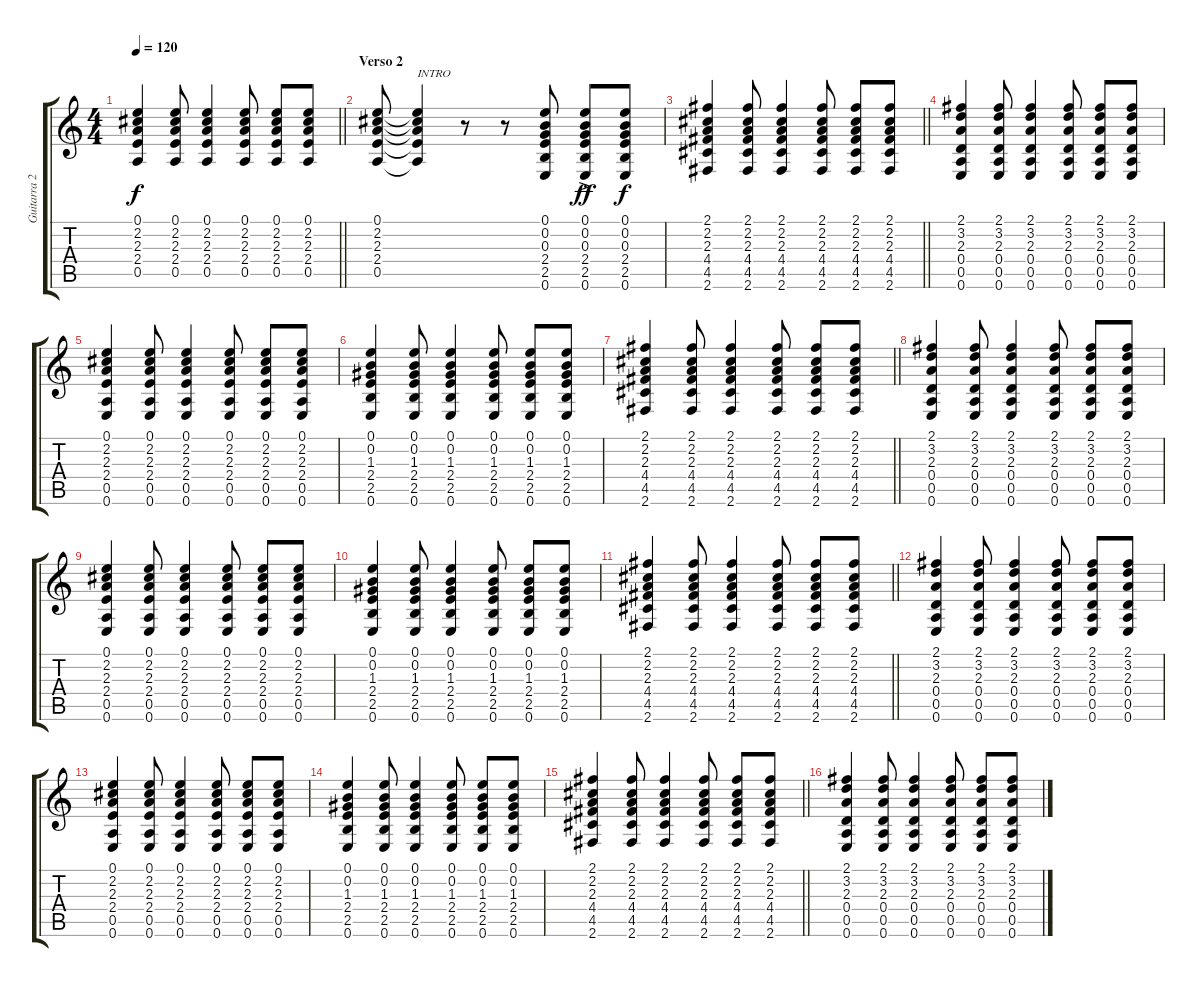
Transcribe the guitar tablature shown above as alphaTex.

\track ("Guitarra 2" "Guitarra 2") {instrument acousticguitarsteel}
\staff {score tabs}
\tuning (E4 B3 G3 D3 A2 E2) {hide}
\ts (4 4)
\tempo 120
\clef g2
\barLineRight lightlight
\ks c
(0.1 2.2 2.3 2.4 0.5).4{dy f} (0.1 2.2 2.3 2.4 0.5).8 (0.1 2.2 2.3 2.4 0.5).4 (0.1 2.2 2.3 2.4 0.5).8 (0.1 2.2 2.3 2.4 0.5).8 (0.1 2.2 2.3 2.4 0.5).8 |
\section ("" "Verso 2")
(0.1 2.2 2.3 2.4 0.5).8 (0.1{t} 2.2{t} 2.3{t} 2.4{t} 0.5{t}).4{txt "INTRO"} r.8 r.8 (0.1 0.2 0.3 2.4 2.5 0.6).8 (0.1{ac} 0.2{ac} 0.3{ac} 2.4{ac} 2.5{ac} 0.6{ac}).8{dy ff} (0.1 0.2 0.3 2.4 2.5 0.6).8{dy f} |
\barLineRight lightlight
(2.1 2.2 2.3 4.4 4.5 2.6).4 (2.1 2.2 2.3 4.4 4.5 2.6).8 (2.1 2.2 2.3 4.4 4.5 2.6).4 (2.1 2.2 2.3 4.4 4.5 2.6).8 (2.1 2.2 2.3 4.4 4.5 2.6).8 (2.1 2.2 2.3 4.4 4.5 2.6).8 |
(2.1 3.2 2.3 0.4 0.5 0.6).4 (2.1 3.2 2.3 0.4 0.5 0.6).8 (2.1 3.2 2.3 0.4 0.5 0.6).4 (2.1 3.2 2.3 0.4 0.5 0.6).8 (2.1 3.2 2.3 0.4 0.5 0.6).8 (2.1 3.2 2.3 0.4 0.5 0.6).8 |
(0.1 2.2 2.3 2.4 0.5 0.6).4 (0.1 2.2 2.3 2.4 0.5 0.6).8 (0.1 2.2 2.3 2.4 0.5 0.6).4 (0.1 2.2 2.3 2.4 0.5 0.6).8 (0.1 2.2 2.3 2.4 0.5 0.6).8 (0.1 2.2 2.3 2.4 0.5 0.6).8 |
(0.1 0.2 1.3 2.4 2.5 0.6).4 (0.1 0.2 1.3 2.4 2.5 0.6).8 (0.1 0.2 1.3 2.4 2.5 0.6).4 (0.1 0.2 1.3 2.4 2.5 0.6).8 (0.1 0.2 1.3 2.4 2.5 0.6).8 (0.1 0.2 1.3 2.4 2.5 0.6).8 |
\barLineRight lightlight
(2.1 2.2 2.3 4.4 4.5 2.6).4 (2.1 2.2 2.3 4.4 4.5 2.6).8 (2.1 2.2 2.3 4.4 4.5 2.6).4 (2.1 2.2 2.3 4.4 4.5 2.6).8 (2.1 2.2 2.3 4.4 4.5 2.6).8 (2.1 2.2 2.3 4.4 4.5 2.6).8 |
(2.1 3.2 2.3 0.4 0.5 0.6).4 (2.1 3.2 2.3 0.4 0.5 0.6).8 (2.1 3.2 2.3 0.4 0.5 0.6).4 (2.1 3.2 2.3 0.4 0.5 0.6).8 (2.1 3.2 2.3 0.4 0.5 0.6).8 (2.1 3.2 2.3 0.4 0.5 0.6).8 |
(0.1 2.2 2.3 2.4 0.5 0.6).4 (0.1 2.2 2.3 2.4 0.5 0.6).8 (0.1 2.2 2.3 2.4 0.5 0.6).4 (0.1 2.2 2.3 2.4 0.5 0.6).8 (0.1 2.2 2.3 2.4 0.5 0.6).8 (0.1 2.2 2.3 2.4 0.5 0.6).8 |
(0.1 0.2 1.3 2.4 2.5 0.6).4 (0.1 0.2 1.3 2.4 2.5 0.6).8 (0.1 0.2 1.3 2.4 2.5 0.6).4 (0.1 0.2 1.3 2.4 2.5 0.6).8 (0.1 0.2 1.3 2.4 2.5 0.6).8 (0.1 0.2 1.3 2.4 2.5 0.6).8 |
\barLineRight lightlight
(2.1 2.2 2.3 4.4 4.5 2.6).4 (2.1 2.2 2.3 4.4 4.5 2.6).8 (2.1 2.2 2.3 4.4 4.5 2.6).4 (2.1 2.2 2.3 4.4 4.5 2.6).8 (2.1 2.2 2.3 4.4 4.5 2.6).8 (2.1 2.2 2.3 4.4 4.5 2.6).8 |
(2.1 3.2 2.3 0.4 0.5 0.6).4 (2.1 3.2 2.3 0.4 0.5 0.6).8 (2.1 3.2 2.3 0.4 0.5 0.6).4 (2.1 3.2 2.3 0.4 0.5 0.6).8 (2.1 3.2 2.3 0.4 0.5 0.6).8 (2.1 3.2 2.3 0.4 0.5 0.6).8 |
(0.1 2.2 2.3 2.4 0.5 0.6).4 (0.1 2.2 2.3 2.4 0.5 0.6).8 (0.1 2.2 2.3 2.4 0.5 0.6).4 (0.1 2.2 2.3 2.4 0.5 0.6).8 (0.1 2.2 2.3 2.4 0.5 0.6).8 (0.1 2.2 2.3 2.4 0.5 0.6).8 |
(0.1 0.2 1.3 2.4 2.5 0.6).4 (0.1 0.2 1.3 2.4 2.5 0.6).8 (0.1 0.2 1.3 2.4 2.5 0.6).4 (0.1 0.2 1.3 2.4 2.5 0.6).8 (0.1 0.2 1.3 2.4 2.5 0.6).8 (0.1 0.2 1.3 2.4 2.5 0.6).8 |
\barLineRight lightlight
(2.1 2.2 2.3 4.4 4.5 2.6).4 (2.1 2.2 2.3 4.4 4.5 2.6).8 (2.1 2.2 2.3 4.4 4.5 2.6).4 (2.1 2.2 2.3 4.4 4.5 2.6).8 (2.1 2.2 2.3 4.4 4.5 2.6).8 (2.1 2.2 2.3 4.4 4.5 2.6).8 |
(2.1 3.2 2.3 0.4 0.5 0.6).4 (2.1 3.2 2.3 0.4 0.5 0.6).8 (2.1 3.2 2.3 0.4 0.5 0.6).4 (2.1 3.2 2.3 0.4 0.5 0.6).8 (2.1 3.2 2.3 0.4 0.5 0.6).8 (2.1 3.2 2.3 0.4 0.5 0.6).8
